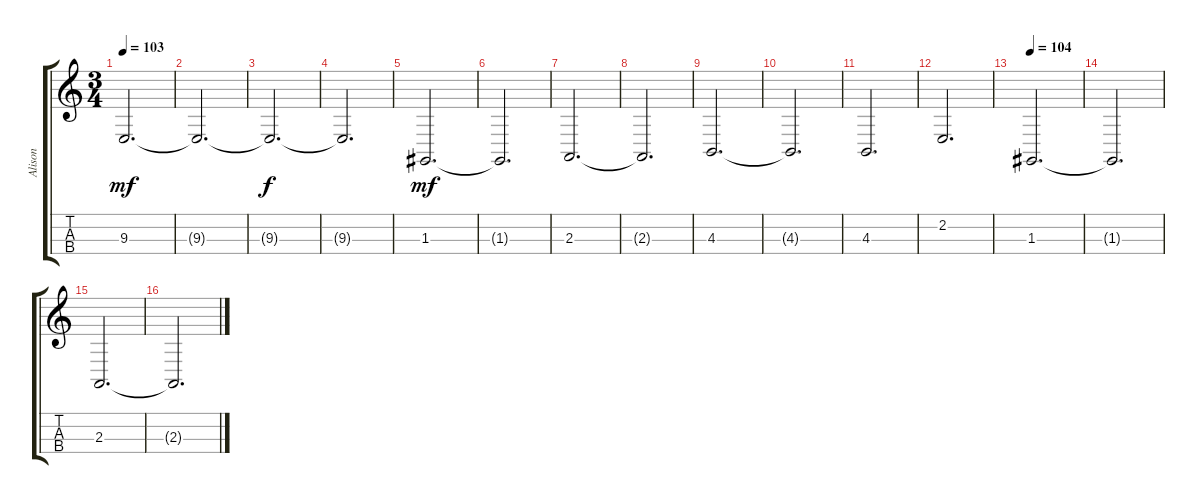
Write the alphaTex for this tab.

\track ("Alison" "Alison") {instrument cello}
\staff {score tabs}
\tuning (A3 D3 G2 C2) {hide}
\ts (3 4)
\tempo 103
\clef g2
\ks c
9.3.2{d dy mf} |
9.3{t}.2{d volume 7} |
9.3{t}.2{d dy f volume 9} |
9.3{t}.2{d} |
1.3.2{d dy mf} |
1.3{t}.2{d} |
2.3.2{d} |
2.3{t}.2{d} |
4.3.2{d} |
4.3{t}.2{d} |
4.3.2{d} |
2.2.2{d} |
\tempo 104
1.3.2{d} |
1.3{t}.2{d} |
2.3.2{d} |
2.3{t}.2{d}
